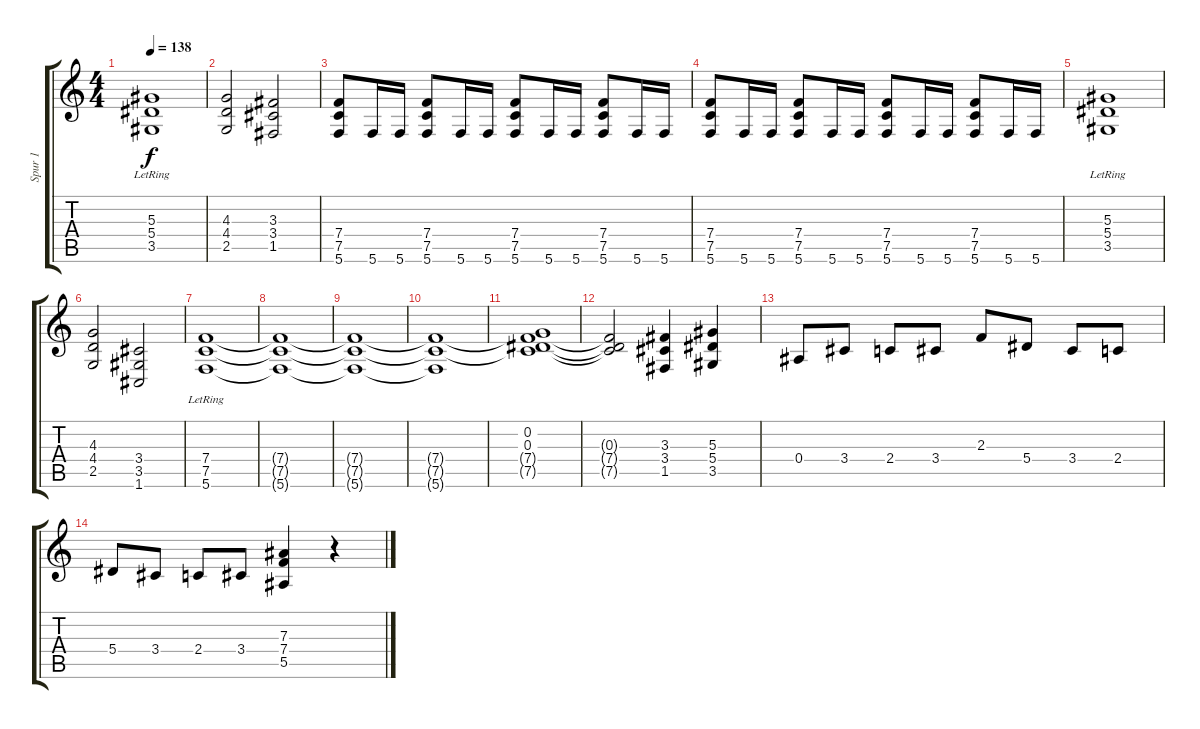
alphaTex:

\track ("Spur 1" "Spur 1") {instrument distortionguitar}
\staff {score tabs}
\tuning (C4 G3 Eb3 Bb2 F2 C2) {hide}
\ts (4 4)
\tempo 138
\clef g2
\ks c
(5.3{lr} 5.4 3.5).1{dy f} |
(4.3 4.4 2.5).2 (3.3 3.4 1.5).2 |
(7.4 7.5 5.6).8 5.6.16 5.6.16 (7.4 7.5 5.6).8 5.6.16 5.6.16 (7.4 7.5 5.6).8 5.6.16 5.6.16 (7.4 7.5 5.6).8 5.6.16 5.6.16 |
(7.4 7.5 5.6).8 5.6.16 5.6.16 (7.4 7.5 5.6).8 5.6.16 5.6.16 (7.4 7.5 5.6).8 5.6.16 5.6.16 (7.4 7.5 5.6).8 5.6.16 5.6.16 |
(5.3{lr} 5.4 3.5).1 |
(4.3 4.4 2.5).2 (3.4 3.5 1.6).2 |
(7.4{lr} 7.5 5.6).1 |
(7.4{t} 7.5{t} 5.6{t}).1 |
(7.4{t} 7.5{t} 5.6{t}).1 |
(7.4{t} 7.5{t} 5.6{t}).1 |
(0.2 0.3 7.4{t} 7.5{t}).1 |
(0.3{t} 7.4{t} 7.5{t}).2 (3.3 3.4 1.5).4 (5.3 5.4 3.5).4 |
0.4.8 3.4.8 2.4.8 3.4.8 2.3.8 5.4.8 3.4.8 2.4.8 |
5.4.8 3.4.8 2.4.8 3.4.8 (7.3 7.4 5.5).4 r.4
